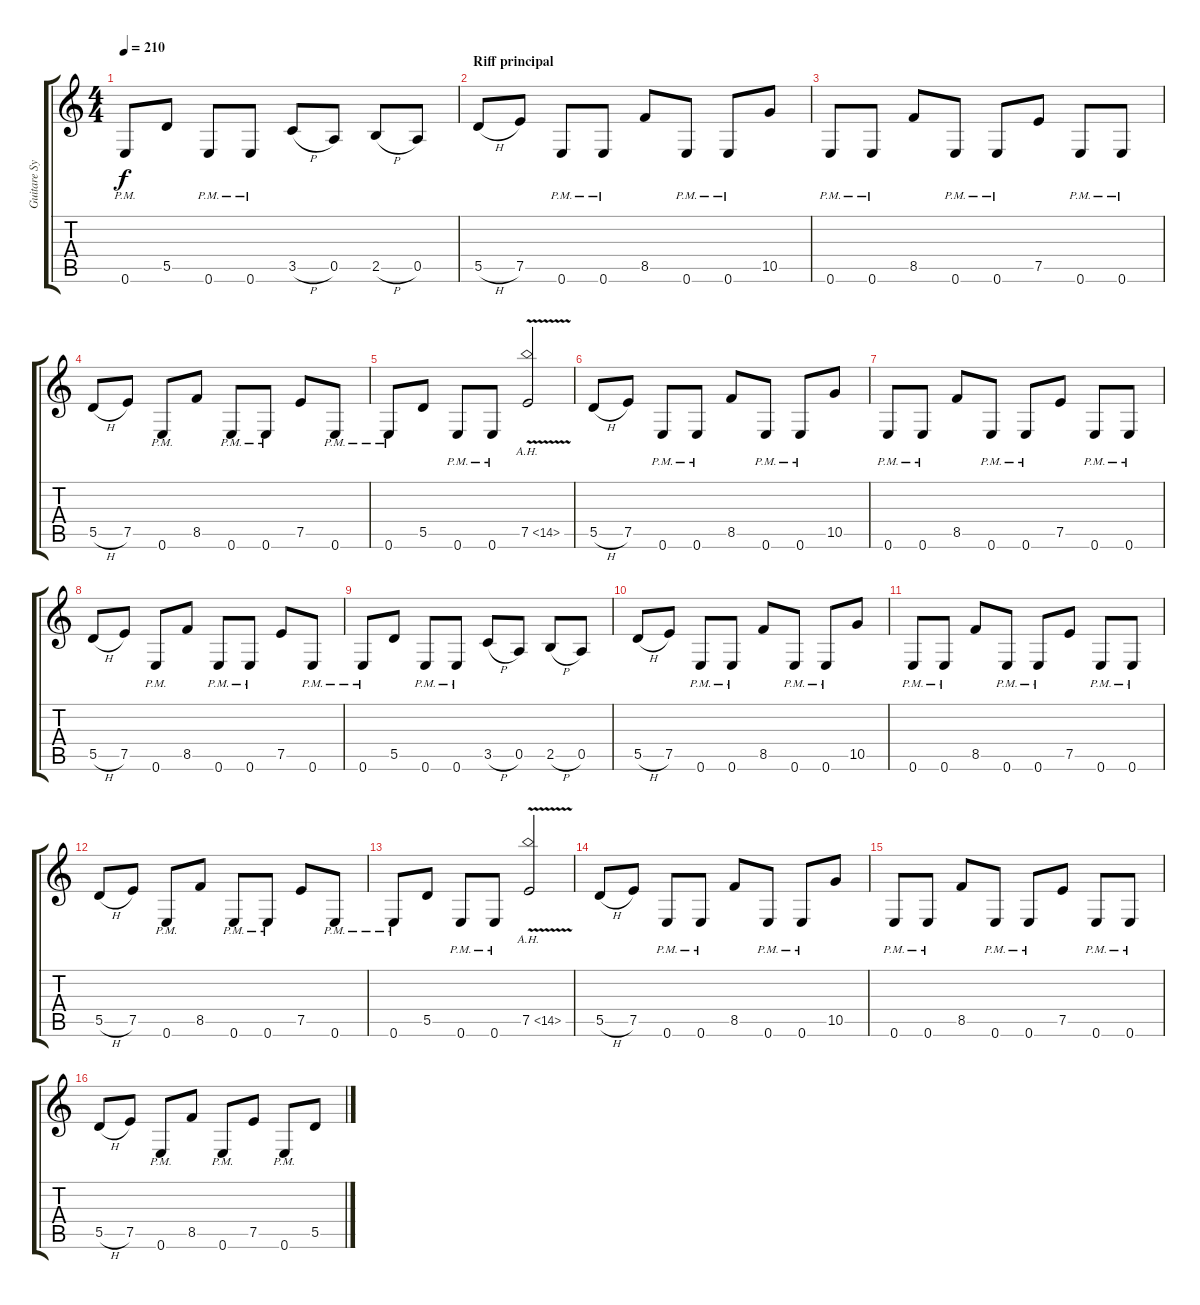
\track ("Guitare Sylvain" "Guitare Sy") {instrument distortionguitar}
\staff {score tabs}
\tuning (E4 B3 G3 D3 A2 E2) {hide}
\ts (4 4)
\tempo 210
\clef g2
\ks c
0.6{pm}.8{dy f} 5.5.8 0.6{pm}.8 0.6{pm}.8 3.5{h}.8 0.5.8 2.5{h}.8 0.5.8 |
\section ("" "Riff principal")
5.5{h}.8 7.5.8 0.6{pm}.8 0.6{pm}.8 8.5.8 0.6{pm}.8 0.6{pm}.8 10.5.8 |
0.6{pm}.8 0.6{pm}.8 8.5.8 0.6{pm}.8 0.6{pm}.8 7.5.8 0.6{pm}.8 0.6{pm}.8 |
5.5{h}.8 7.5.8 0.6{pm}.8 8.5.8 0.6{pm}.8 0.6{pm}.8 7.5.8 0.6{pm}.8 |
0.6{pm}.8 5.5.8 0.6{pm}.8 0.6{pm}.8 7.5{ah 7 v}.2 |
5.5{h}.8 7.5.8 0.6{pm}.8 0.6{pm}.8 8.5.8 0.6{pm}.8 0.6{pm}.8 10.5.8 |
0.6{pm}.8 0.6{pm}.8 8.5.8 0.6{pm}.8 0.6{pm}.8 7.5.8 0.6{pm}.8 0.6{pm}.8 |
5.5{h}.8 7.5.8 0.6{pm}.8 8.5.8 0.6{pm}.8 0.6{pm}.8 7.5.8 0.6{pm}.8 |
0.6{pm}.8 5.5.8 0.6{pm}.8 0.6{pm}.8 3.5{h}.8 0.5.8 2.5{h}.8 0.5.8 |
5.5{h}.8 7.5.8 0.6{pm}.8 0.6{pm}.8 8.5.8 0.6{pm}.8 0.6{pm}.8 10.5.8 |
0.6{pm}.8 0.6{pm}.8 8.5.8 0.6{pm}.8 0.6{pm}.8 7.5.8 0.6{pm}.8 0.6{pm}.8 |
5.5{h}.8 7.5.8 0.6{pm}.8 8.5.8 0.6{pm}.8 0.6{pm}.8 7.5.8 0.6{pm}.8 |
0.6{pm}.8 5.5.8 0.6{pm}.8 0.6{pm}.8 7.5{ah 7 v}.2 |
5.5{h}.8 7.5.8 0.6{pm}.8 0.6{pm}.8 8.5.8 0.6{pm}.8 0.6{pm}.8 10.5.8 |
0.6{pm}.8 0.6{pm}.8 8.5.8 0.6{pm}.8 0.6{pm}.8 7.5.8 0.6{pm}.8 0.6{pm}.8 |
5.5{h}.8 7.5.8 0.6{pm}.8 8.5.8 0.6{pm}.8 7.5.8 0.6{pm}.8 5.5.8
